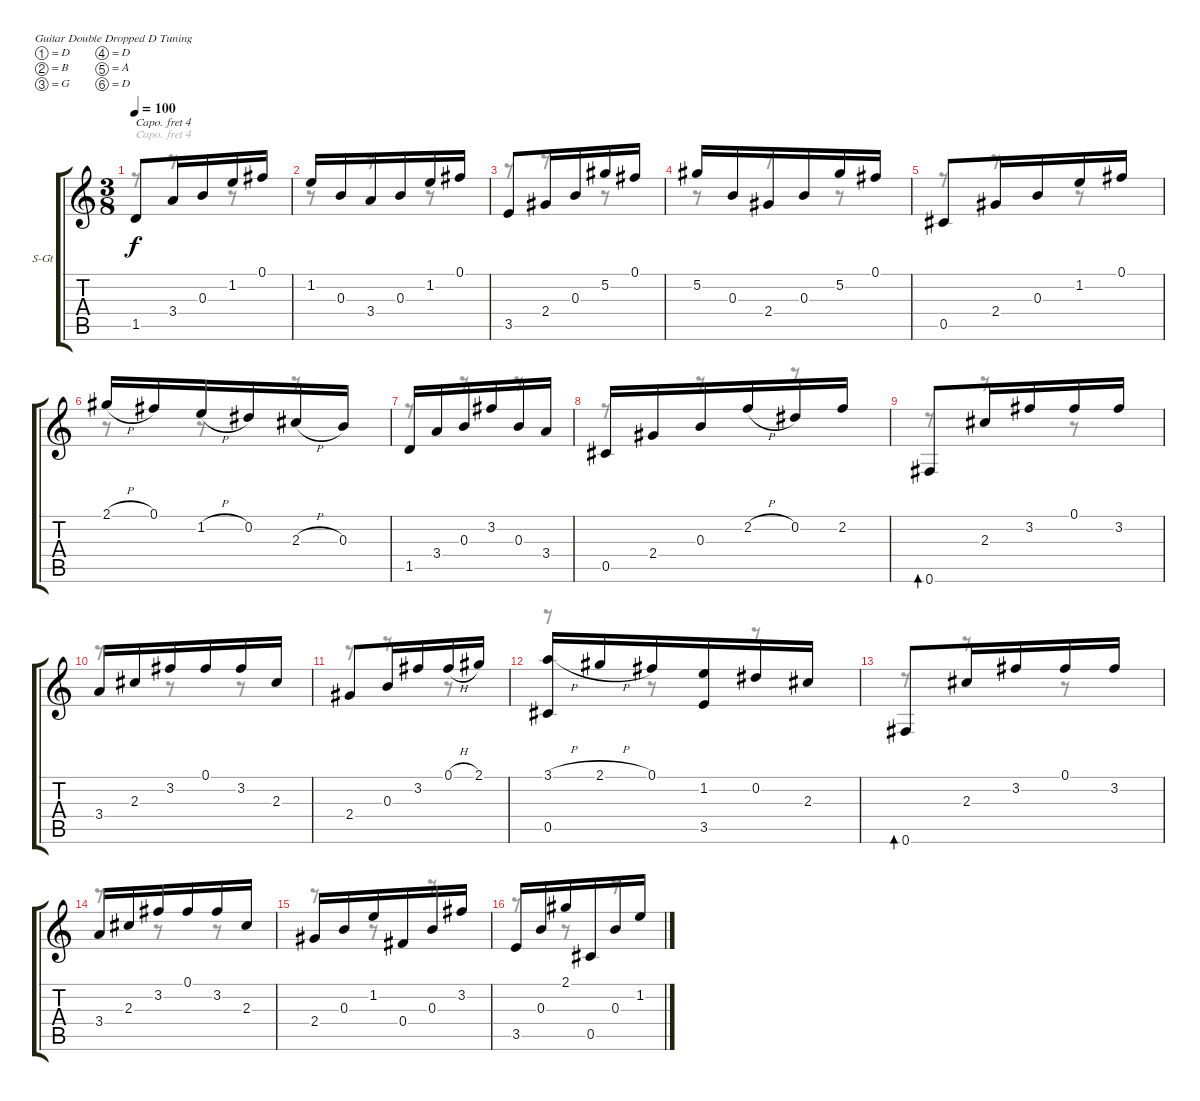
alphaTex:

\bracketExtendMode groupsimilarinstruments
\firstSystemTrackNameOrientation horizontal
\otherSystemsTrackNameOrientation horizontal
\track ("" "S-Gt") {instrument acousticguitarsteel}
\staff {score tabs}
\capo 4
\tuning (D4 B3 G3 D3 A2 D2)
\voice
\ts (3 8)
\tempo 100
\clef g2
\ks c
1.5.8{dy f} 3.4.16 0.3.16 1.2.16 0.1.16 |
1.2.16 0.3.16 3.4.16 0.3.16 1.2.16 0.1.16 |
3.5.8 2.4.16 0.3.16 5.2.16 0.1.16 |
5.2.16 0.3.16 2.4.16 0.3.16 5.2.16 0.1.16 |
0.5.8 2.4.16 0.3.16 1.2.16 0.1.16 |
2.1{h}.16 0.1.16 1.2{h}.16 0.2.16 2.3{h}.16 0.3.16 |
1.5.16 3.4.16 0.3.16 3.2.16 0.3.16 3.4.16 |
0.5.16 2.4.16 0.3.16 2.2{h}.16 0.2.16 2.2.16 |
0.6.8{bd 60} 2.3.16 3.2.16 0.1.16 3.2.16 |
3.4.16 2.3.16 3.2.16 0.1.16 3.2.16 2.3.16 |
2.4.8 0.3.16 3.2.16 0.1{h}.16 2.1.16 |
(3.1{h} 0.5).16 2.1{h}.16 0.1.16 (1.2 3.5).16 0.2.16 2.3.16 |
0.6.8{bd 60} 2.3.16 3.2.16 0.1.16 3.2.16 |
3.4.16 2.3.16 3.2.16 0.1.16 3.2.16 2.3.16 |
2.4.16 0.3.16 1.2.16 0.4.16 0.3.16 3.2.16 |
3.5.16 0.3.16 2.1.16 0.5.16 0.3.16 1.2.16
\voice
\clef g2
\ottava regular
\simile none
\ks c
r.8{dy mf} r.8 r.8 |
r.8 r.8 r.8 |
r.8 r.8 r.8 |
r.8 r.8 r.8 |
r.8 r.8 r.8 |
r.8 r.8 r.8 |
r.8 r.8 r.8 |
r.8 r.8 r.8 |
r.8{bd 0} r.8 r.8 |
r.8 r.8 r.8 |
r.8 r.8 r.8 |
r.8 r.8 r.8 |
r.8{bd 0} r.8 r.8 |
r.8 r.8 r.8 |
r.8 r.8 r.8 |
r.8 r.8 r.8
